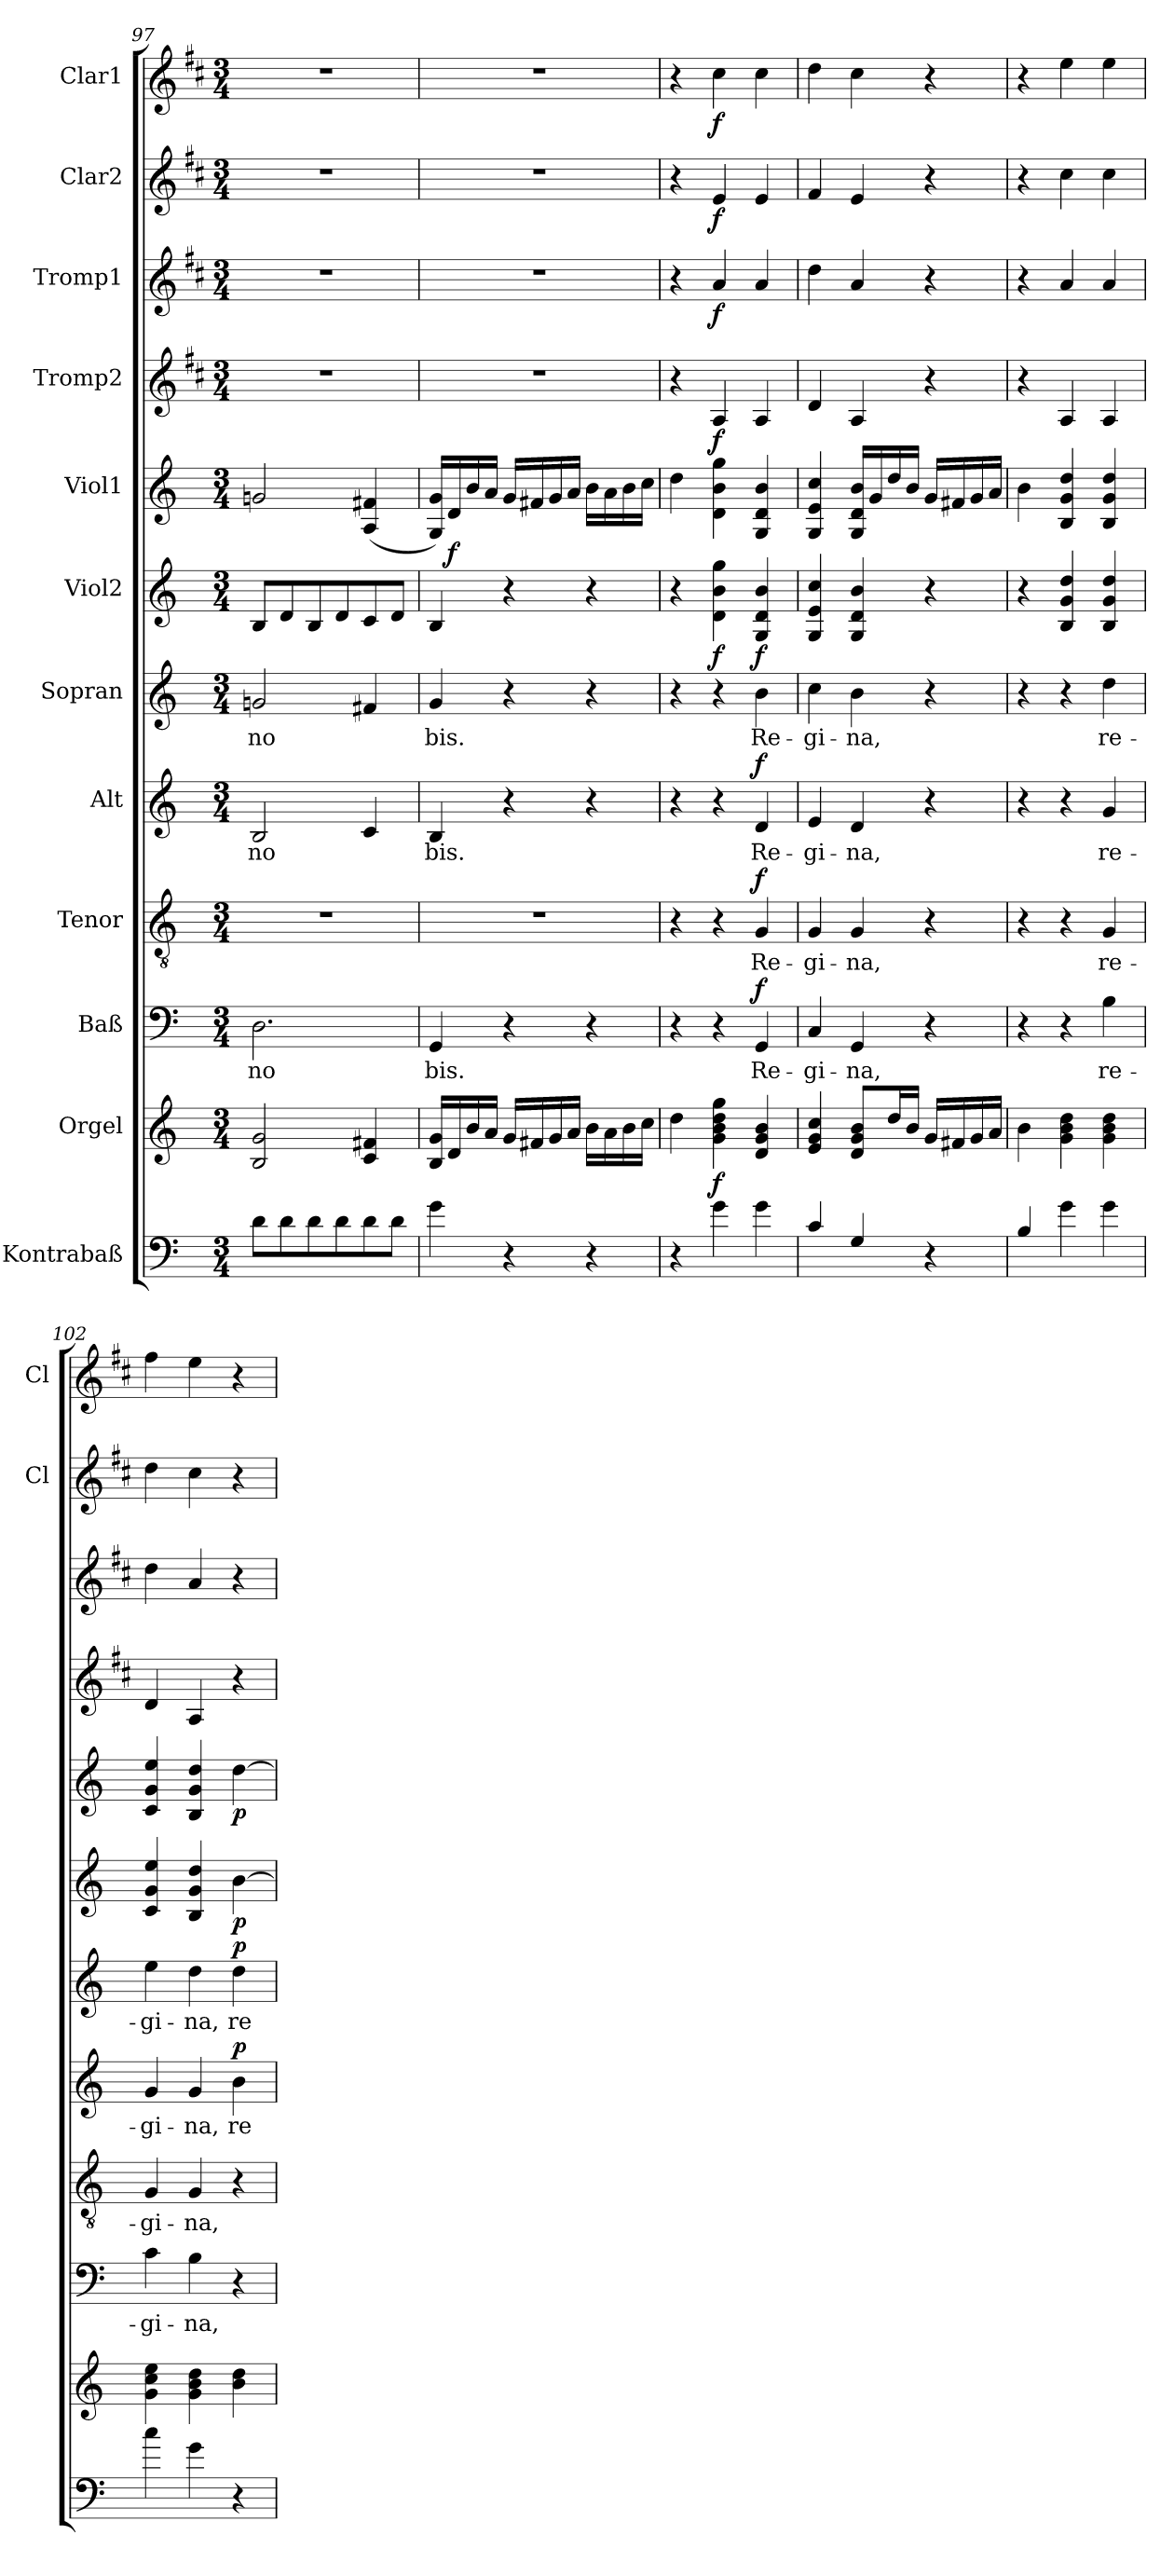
**kern	**dynam	**kern	**kern	**text	**dynam	**kern	**text	**dynam	**kern	**text	**dynam	**kern	**text	**dynam	**kern	**dynam	**kern	**dynam	**kern	**dynam	**kern	**dynam	**kern	**dynam	**kern	**dynam
*part12	*part12	*part11	*part10	*part10	*part10	*part9	*part9	*part9	*part8	*part8	*part8	*part7	*part7	*part7	*part6	*part6	*part5	*part5	*part4	*part4	*part3	*part3	*part2	*part2	*part1	*part1
*staff12	*staff12	*staff11	*staff10	*staff10	*staff10	*staff9	*staff9	*staff9	*staff8	*staff8	*staff8	*staff7	*staff7	*staff7	*staff6	*staff6	*staff5	*staff5	*staff4	*staff4	*staff3	*staff3	*staff2	*staff2	*staff1	*staff1
*I"Kontrabaß	*	*I"Orgel	*I"Baß	*	*	*I"Tenor	*	*	*I"Alt	*	*	*I"Sopran	*	*	*I"Viol2	*	*I"Viol1	*	*I"Tromp2	*	*I"Tromp1	*	*I"Clar2	*	*I"Clar1	*
*	*	*	*	*	*	*	*	*	*	*	*	*	*	*	*	*	*	*	*	*	*	*	*I'Cl	*	*I'Cl	*
!!LO:PB:g=z
*clefF4	*	*clefG2	*clefF4	*	*	*clefGv2	*	*	*clefG2	*	*	*clefG2	*	*	*clefG2	*	*clefG2	*	*clefG2	*	*clefG2	*	*clefG2	*	*clefG2	*
*ITrd7c12	*	*	*	*	*	*	*	*	*	*	*	*	*	*	*	*	*	*	*ITrd1c2	*	*ITrd1c2	*	*ITrd1c2	*	*ITrd1c2	*
*k[]	*	*k[]	*k[]	*	*	*k[]	*	*	*k[]	*	*	*k[]	*	*	*k[]	*	*k[]	*	*k[]	*	*k[]	*	*k[]	*	*k[]	*
*C:	*	*C:	*C:	*	*	*C:	*	*	*C:	*	*	*C:	*	*	*C:	*	*C:	*	*C:	*	*C:	*	*C:	*	*C:	*
*M3/4	*	*M3/4	*M3/4	*	*	*M3/4	*	*	*M3/4	*	*	*M3/4	*	*	*M3/4	*	*M3/4	*	*M3/4	*	*M3/4	*	*M3/4	*	*M3/4	*
=97	=97	=97	=97	=97	=97	=97	=97	=97	=97	=97	=97	=97	=97	=97	=97	=97	=97	=97	=97	=97	=97	=97	=97	=97	=97	=97
!	!	!	!	!LO:LY:b	!	!	!	!	!	!LO:LY:b	!	!	!LO:LY:b	!	!	!	!	!	!	!	!	!	!	!	!	!
8D\L	.	2B/ 2g/	2.D\	no	.	2.r	.	.	2B/	no	.	2gn/	no	.	8B/L	.	2gn/	.	2.r	.	2.r	.	2.r	.	2.r	.
8D\	.	.	.	.	.	.	.	.	.	.	.	.	.	.	8d/	.	.	.	.	.	.	.	.	.	.	.
8D\	.	.	.	.	.	.	.	.	.	.	.	.	.	.	8B/	.	.	.	.	.	.	.	.	.	.	.
8D\	.	.	.	.	.	.	.	.	.	.	.	.	.	.	8d/	.	.	.	.	.	.	.	.	.	.	.
8D\	.	4c/ 4f#X/	.	.	.	.	.	.	4c/	.	.	4f#X/	.	.	8c/	.	(4A/ 4f#X/	.	.	.	.	.	.	.	.	.
8D\J	.	.	.	.	.	.	.	.	.	.	.	.	.	.	8d/J	.	.	.	.	.	.	.	.	.	.	.
=98	=98	=98	=98	=98	=98	=98	=98	=98	=98	=98	=98	=98	=98	=98	=98	=98	=98	=98	=98	=98	=98	=98	=98	=98	=98	=98
!	!	!	!	!LO:LY:b	!	!	!	!	!	!LO:LY:b	!	!	!LO:LY:b	!	!	!	!	!	!	!	!	!	!	!	!	!
4G\	.	16B/ 16g/LL	4GG/	bis.	.	2.r	.	.	4B/	bis.	.	4g/	bis.	.	4B/	.	16G/ 16g/LL)	.	2.r	.	2.r	.	2.r	.	2.r	.
!	!	!	!	!	!	!	!	!	!	!	!	!	!	!	!	!	!	!LO:DY:b	!	!	!	!	!	!	!	!
.	.	16d/	.	.	.	.	.	.	.	.	.	.	.	.	.	.	16d/	f	.	.	.	.	.	.	.	.
.	.	16b/	.	.	.	.	.	.	.	.	.	.	.	.	.	.	16b/	.	.	.	.	.	.	.	.	.
.	.	16a/JJ	.	.	.	.	.	.	.	.	.	.	.	.	.	.	16a/JJ	.	.	.	.	.	.	.	.	.
4r	.	16g/LL	4r	.	.	.	.	.	4r	.	.	4r	.	.	4r	.	16g/LL	.	.	.	.	.	.	.	.	.
.	.	16f#X/	.	.	.	.	.	.	.	.	.	.	.	.	.	.	16f#X/	.	.	.	.	.	.	.	.	.
.	.	16g/	.	.	.	.	.	.	.	.	.	.	.	.	.	.	16g/	.	.	.	.	.	.	.	.	.
.	.	16a/JJ	.	.	.	.	.	.	.	.	.	.	.	.	.	.	16a/JJ	.	.	.	.	.	.	.	.	.
4r	.	16b\LL	4r	.	.	.	.	.	4r	.	.	4r	.	.	4r	.	16b\LL	.	.	.	.	.	.	.	.	.
.	.	16a\	.	.	.	.	.	.	.	.	.	.	.	.	.	.	16a\	.	.	.	.	.	.	.	.	.
.	.	16b\	.	.	.	.	.	.	.	.	.	.	.	.	.	.	16b\	.	.	.	.	.	.	.	.	.
.	.	16cc\JJ	.	.	.	.	.	.	.	.	.	.	.	.	.	.	16cc\JJ	.	.	.	.	.	.	.	.	.
=99	=99	=99	=99	=99	=99	=99	=99	=99	=99	=99	=99	=99	=99	=99	=99	=99	=99	=99	=99	=99	=99	=99	=99	=99	=99	=99
4r	.	4dd\	4r	.	.	4r	.	.	4r	.	.	4r	.	.	4r	.	4dd\	.	4r	.	4r	.	4r	.	4r	.
!	!LO:DY:a	!	!	!	!	!	!	!	!	!	!	!	!	!	!	!LO:DY:b	!	!	!	!LO:DY:b	!	!LO:DY:b	!	!LO:DY:b	!	!LO:DY:b
4G\	f	4g\ 4b\ 4dd\ 4gg\	4r	.	.	4r	.	.	4r	.	.	4r	.	.	4d\ 4b\ 4gg\	f	4d\ 4b\ 4gg\	.	4G/	f	4g/	f	4d/	f	4b\	f
!	!	!	!	!LO:LY:b	!LO:DY:a	!	!LO:LY:b	!LO:DY:a	!	!LO:LY:b	!LO:DY:a	!	!LO:LY:b	!LO:DY:a	!	!	!	!	!	!	!	!	!	!	!	!
4G\	.	4d/ 4g/ 4b/	4GG/	Re-	f	4G/	Re-	f	4d/	Re-	f	4b\	Re-	f	4G/ 4d/ 4b/	.	4G/ 4d/ 4b/	.	4G/	.	4g/	.	4d/	.	4b\	.
=100	=100	=100	=100	=100	=100	=100	=100	=100	=100	=100	=100	=100	=100	=100	=100	=100	=100	=100	=100	=100	=100	=100	=100	=100	=100	=100
!	!	!	!	!LO:LY:b	!	!	!LO:LY:b	!	!	!LO:LY:b	!	!	!LO:LY:b	!	!	!	!	!	!	!	!	!	!	!	!	!
4C/	.	4e/ 4g/ 4cc/	4C/	-gi-	.	4G/	-gi-	.	4e/	-gi-	.	4cc\	-gi-	.	4G/ 4e/ 4cc/	.	4G/ 4e/ 4cc/	.	4c/	.	4cc\	.	4e/	.	4cc\	.
!	!	!	!	!LO:LY:b	!	!	!LO:LY:b	!	!	!LO:LY:b	!	!	!LO:LY:b	!	!	!	!	!	!	!	!	!	!	!	!	!
4GG/	.	8d/ 8g/ 8b/L	4GG/	-na,	.	4G/	-na,	.	4d/	-na,	.	4b\	-na,	.	4G/ 4d/ 4b/	.	16G/ 16d/ 16b/LL	.	4G/	.	4g/	.	4d/	.	4b\	.
.	.	.	.	.	.	.	.	.	.	.	.	.	.	.	.	.	16g/	.	.	.	.	.	.	.	.	.
.	.	16dd/L	.	.	.	.	.	.	.	.	.	.	.	.	.	.	16dd/	.	.	.	.	.	.	.	.	.
.	.	16b/JJ	.	.	.	.	.	.	.	.	.	.	.	.	.	.	16b/JJ	.	.	.	.	.	.	.	.	.
4r	.	16g/LL	4r	.	.	4r	.	.	4r	.	.	4r	.	.	4r	.	16g/LL	.	4r	.	4r	.	4r	.	4r	.
.	.	16f#X/	.	.	.	.	.	.	.	.	.	.	.	.	.	.	16f#X/	.	.	.	.	.	.	.	.	.
.	.	16g/	.	.	.	.	.	.	.	.	.	.	.	.	.	.	16g/	.	.	.	.	.	.	.	.	.
.	.	16a/JJ	.	.	.	.	.	.	.	.	.	.	.	.	.	.	16a/JJ	.	.	.	.	.	.	.	.	.
=101	=101	=101	=101	=101	=101	=101	=101	=101	=101	=101	=101	=101	=101	=101	=101	=101	=101	=101	=101	=101	=101	=101	=101	=101	=101	=101
4BB/	.	4b\	4r	.	.	4r	.	.	4r	.	.	4r	.	.	4r	.	4b\	.	4r	.	4r	.	4r	.	4r	.
4G\	.	4g\ 4b\ 4dd\	4r	.	.	4r	.	.	4r	.	.	4r	.	.	4B/ 4g/ 4dd/	.	4B/ 4g/ 4dd/	.	4G/	.	4g/	.	4b\	.	4dd\	.
!	!	!	!	!LO:LY:b	!	!	!LO:LY:b	!	!	!LO:LY:b	!	!	!LO:LY:b	!	!	!	!	!	!	!	!	!	!	!	!	!
4G\	.	4g\ 4b\ 4dd\	4B\	re-	.	4G/	re-	.	4g/	re-	.	4dd\	re-	.	4B/ 4g/ 4dd/	.	4B/ 4g/ 4dd/	.	4G/	.	4g/	.	4b\	.	4dd\	.
!!LO:PB:g=z
=102	=102	=102	=102	=102	=102	=102	=102	=102	=102	=102	=102	=102	=102	=102	=102	=102	=102	=102	=102	=102	=102	=102	=102	=102	=102	=102
!	!	!	!	!LO:LY:b	!	!	!LO:LY:b	!	!	!LO:LY:b	!	!	!LO:LY:b	!	!	!	!	!	!	!	!	!	!	!	!	!
4c\	.	4g\ 4cc\ 4ee\	4c\	-gi-	.	4G/	-gi-	.	4g/	-gi-	.	4ee\	-gi-	.	4c/ 4g/ 4ee/	.	4c/ 4g/ 4ee/	.	4c/	.	4cc\	.	4cc\	.	4ee\	.
!	!	!	!	!LO:LY:b	!	!	!LO:LY:b	!	!	!LO:LY:b	!	!	!LO:LY:b	!	!	!	!	!	!	!	!	!	!	!	!	!
4G\	.	4g\ 4b\ 4dd\	4B\	-na,	.	4G/	-na,	.	4g/	-na,	.	4dd\	-na,	.	4B/ 4g/ 4dd/	.	4B/ 4g/ 4dd/	.	4G/	.	4g/	.	4b\	.	4dd\	.
!	!	!	!	!	!	!	!	!	!	!LO:LY:b	!LO:DY:a	!	!LO:LY:b	!LO:DY:a	!	!LO:DY:b	!	!LO:DY:b	!	!	!	!	!	!	!	!
4r	.	4b\ 4dd\	4r	.	.	4r	.	.	4b\	re-	p	4dd\	re-	p	[4b\	p	[4dd\	p	4r	.	4r	.	4r	.	4r	.
=	=	=	=	=	=	=	=	=	=	=	=	=	=	=	=	=	=	=	=	=	=	=	=	=	=	=
*-	*-	*-	*-	*-	*-	*-	*-	*-	*-	*-	*-	*-	*-	*-	*-	*-	*-	*-	*-	*-	*-	*-	*-	*-	*-	*-
